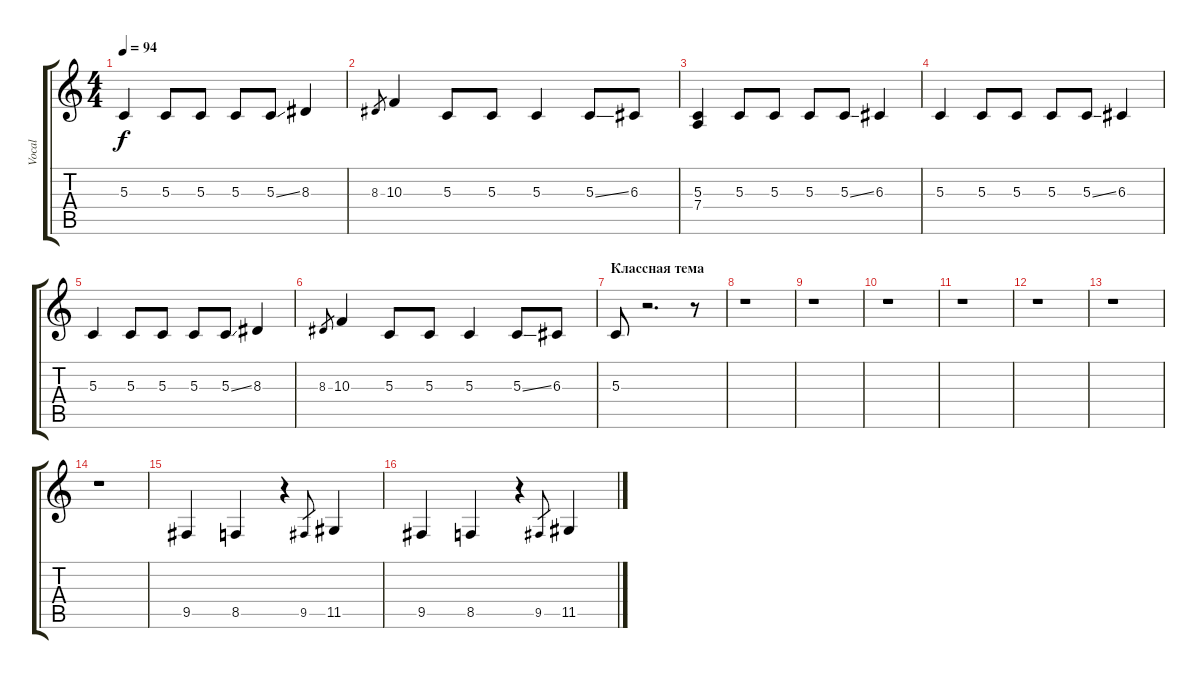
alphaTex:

\track ("Vocal" "Vocal") {instrument bassoon}
\staff {score tabs}
\tuning (E4 B3 G3 D3 A2 E2) {hide}
\ts (4 4)
\tempo 94
\clef g2
\ks c
5.3.4{dy f} 5.3.8 5.3.8 5.3.8 5.3{ss}.8 8.3.4 |
8.3.8{gr} 10.3.4 5.3.8 5.3.8 5.3.4 5.3{ss}.8 6.3.8 |
(5.3 7.4).4 5.3.8 5.3.8 5.3.8 5.3{ss}.8 6.3.4 |
5.3.4 5.3.8 5.3.8 5.3.8 5.3{ss}.8 6.3.4 |
5.3.4 5.3.8 5.3.8 5.3.8 5.3{ss}.8 8.3.4 |
8.3.8{gr} 10.3.4 5.3.8 5.3.8 5.3.4 5.3{ss}.8 6.3.8 |
\section ("" "Классная тема")
5.3.8 r.2{d} r.8 |
r.1 |
r.1 |
r.1 |
r.1 |
r.1 |
r.1 |
r.1 |
9.5.4 8.5.4 r.4 9.5.8{gr} 11.5.4 |
9.5.4 8.5.4 r.4 9.5.8{gr} 11.5.4
